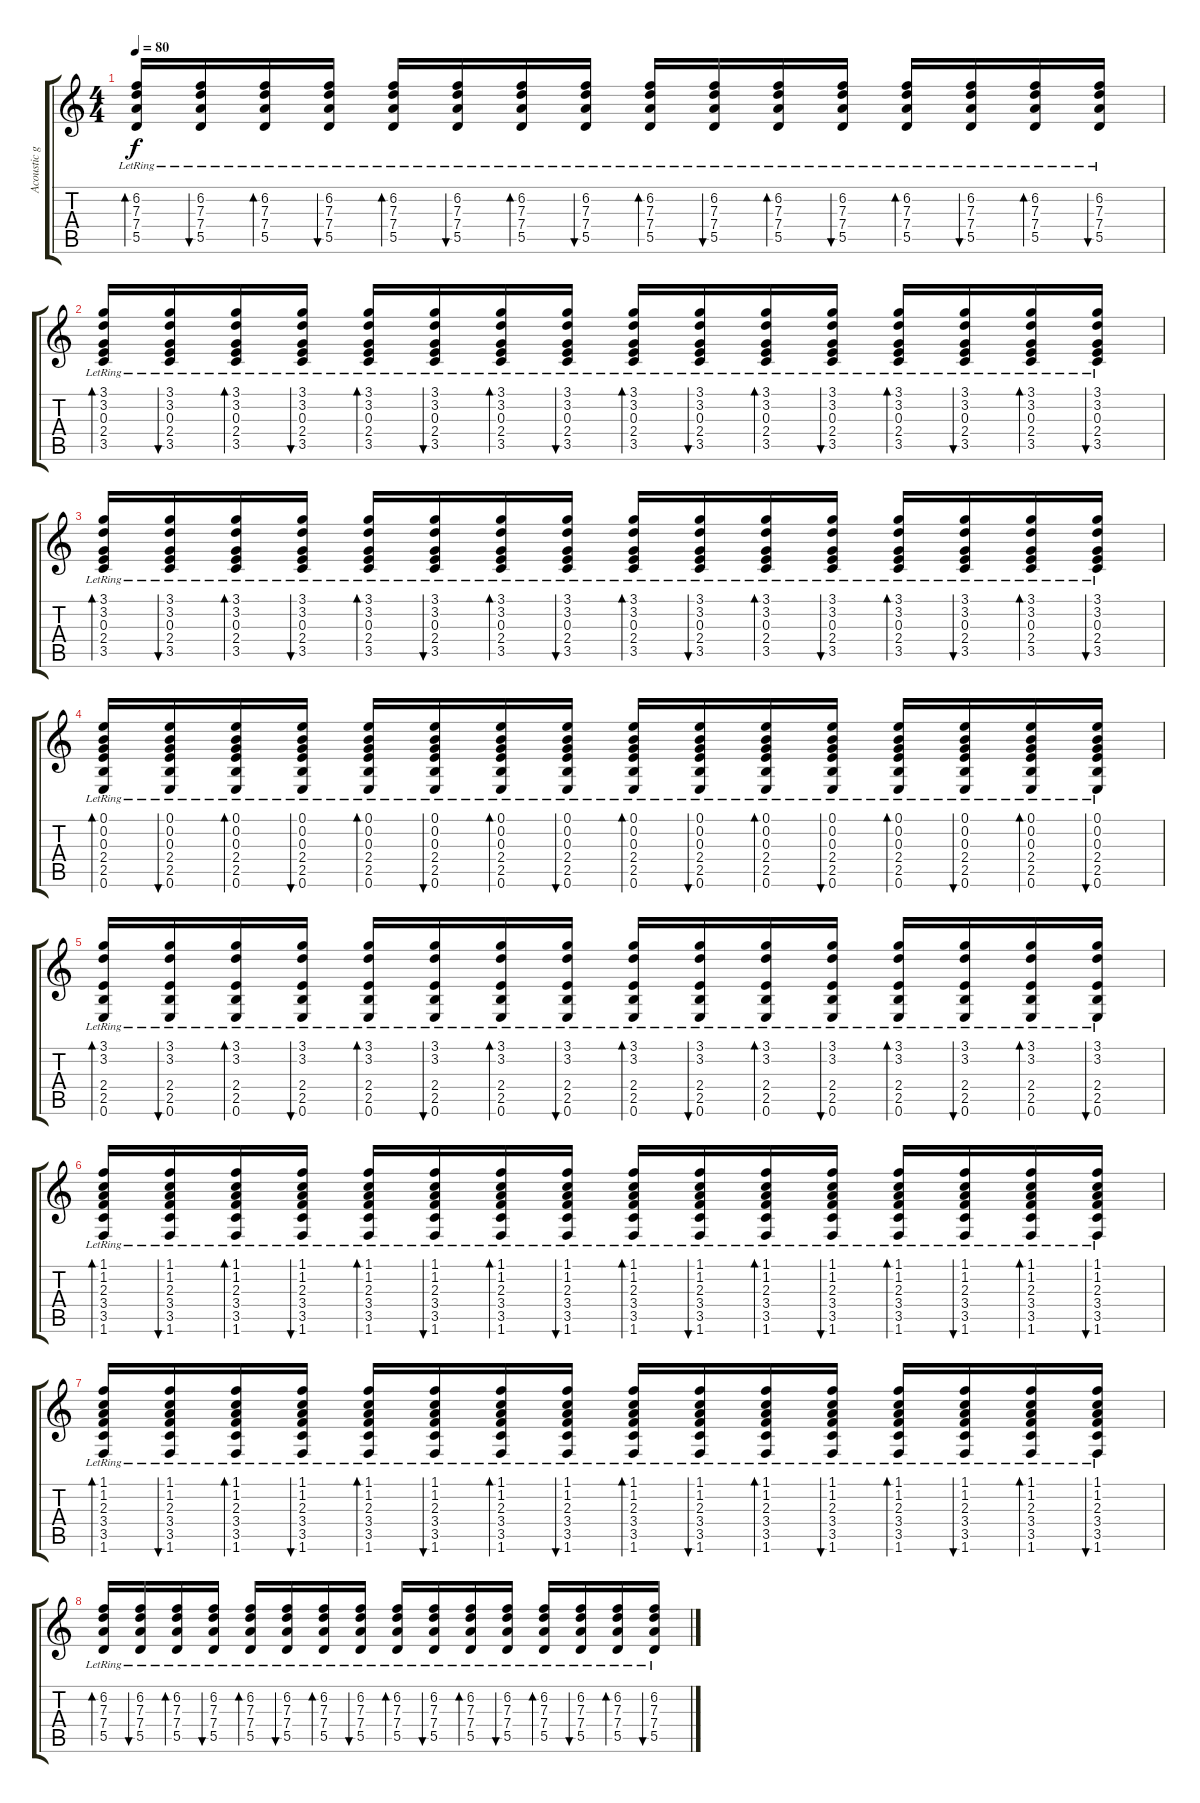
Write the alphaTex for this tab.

\track ("Acoustic guitar 2" "Acoustic g") {instrument acousticguitarsteel}
\staff {score tabs}
\tuning (E4 B3 G3 D3 A2 E2) {hide}
\ts (4 4)
\tempo 80
\clef g2
\ks c
(6.2{lr} 7.3{lr} 7.4{lr} 5.5{lr}).16{bd 60 dy f} (6.2{lr} 7.3{lr} 7.4{lr} 5.5{lr}).16{bu 60} (6.2{lr} 7.3{lr} 7.4{lr} 5.5{lr}).16{bd 60} (6.2{lr} 7.3{lr} 7.4{lr} 5.5{lr}).16{bu 60} (6.2{lr} 7.3{lr} 7.4{lr} 5.5{lr}).16{bd 60} (6.2{lr} 7.3{lr} 7.4{lr} 5.5{lr}).16{bu 60} (6.2{lr} 7.3{lr} 7.4{lr} 5.5{lr}).16{bd 60} (6.2{lr} 7.3{lr} 7.4{lr} 5.5{lr}).16{bu 60} (6.2{lr} 7.3{lr} 7.4{lr} 5.5{lr}).16{bd 60} (6.2{lr} 7.3{lr} 7.4{lr} 5.5{lr}).16{bu 60} (6.2{lr} 7.3{lr} 7.4{lr} 5.5{lr}).16{bd 60} (6.2{lr} 7.3{lr} 7.4{lr} 5.5{lr}).16{bu 60} (6.2{lr} 7.3{lr} 7.4{lr} 5.5{lr}).16{bd 60} (6.2{lr} 7.3{lr} 7.4{lr} 5.5{lr}).16{bu 60} (6.2{lr} 7.3{lr} 7.4{lr} 5.5{lr}).16{bd 60} (6.2{lr} 7.3{lr} 7.4{lr} 5.5{lr}).16{bu 60} |
(3.1{lr} 3.2{lr} 0.3{lr} 2.4{lr} 3.5{lr}).16{bd 60} (3.1{lr} 3.2{lr} 0.3{lr} 2.4{lr} 3.5{lr}).16{bu 60} (3.1{lr} 3.2{lr} 0.3{lr} 2.4{lr} 3.5{lr}).16{bd 60} (3.1{lr} 3.2{lr} 0.3{lr} 2.4{lr} 3.5{lr}).16{bu 60} (3.1{lr} 3.2{lr} 0.3{lr} 2.4{lr} 3.5{lr}).16{bd 60} (3.1{lr} 3.2{lr} 0.3{lr} 2.4{lr} 3.5{lr}).16{bu 60} (3.1{lr} 3.2{lr} 0.3{lr} 2.4{lr} 3.5{lr}).16{bd 60} (3.1{lr} 3.2{lr} 0.3{lr} 2.4{lr} 3.5{lr}).16{bu 60} (3.1{lr} 3.2{lr} 0.3{lr} 2.4{lr} 3.5{lr}).16{bd 60} (3.1{lr} 3.2{lr} 0.3{lr} 2.4{lr} 3.5{lr}).16{bu 60} (3.1{lr} 3.2{lr} 0.3{lr} 2.4{lr} 3.5{lr}).16{bd 60} (3.1{lr} 3.2{lr} 0.3{lr} 2.4{lr} 3.5{lr}).16{bu 60} (3.1{lr} 3.2{lr} 0.3{lr} 2.4{lr} 3.5{lr}).16{bd 60} (3.1{lr} 3.2{lr} 0.3{lr} 2.4{lr} 3.5{lr}).16{bu 60} (3.1{lr} 3.2{lr} 0.3{lr} 2.4{lr} 3.5{lr}).16{bd 60} (3.1{lr} 3.2{lr} 0.3{lr} 2.4{lr} 3.5{lr}).16{bu 60} |
(3.1{lr} 3.2{lr} 0.3{lr} 2.4{lr} 3.5{lr}).16{bd 60} (3.1{lr} 3.2{lr} 0.3{lr} 2.4{lr} 3.5{lr}).16{bu 60} (3.1{lr} 3.2{lr} 0.3{lr} 2.4{lr} 3.5{lr}).16{bd 60} (3.1{lr} 3.2{lr} 0.3{lr} 2.4{lr} 3.5{lr}).16{bu 60} (3.1{lr} 3.2{lr} 0.3{lr} 2.4{lr} 3.5{lr}).16{bd 60} (3.1{lr} 3.2{lr} 0.3{lr} 2.4{lr} 3.5{lr}).16{bu 60} (3.1{lr} 3.2{lr} 0.3{lr} 2.4{lr} 3.5{lr}).16{bd 60} (3.1{lr} 3.2{lr} 0.3{lr} 2.4{lr} 3.5{lr}).16{bu 60} (3.1{lr} 3.2{lr} 0.3{lr} 2.4{lr} 3.5{lr}).16{bd 60} (3.1{lr} 3.2{lr} 0.3{lr} 2.4{lr} 3.5{lr}).16{bu 60} (3.1{lr} 3.2{lr} 0.3{lr} 2.4{lr} 3.5{lr}).16{bd 60} (3.1{lr} 3.2{lr} 0.3{lr} 2.4{lr} 3.5{lr}).16{bu 60} (3.1{lr} 3.2{lr} 0.3{lr} 2.4{lr} 3.5{lr}).16{bd 60} (3.1{lr} 3.2{lr} 0.3{lr} 2.4{lr} 3.5{lr}).16{bu 60} (3.1{lr} 3.2{lr} 0.3{lr} 2.4{lr} 3.5{lr}).16{bd 60} (3.1{lr} 3.2{lr} 0.3{lr} 2.4{lr} 3.5{lr}).16{bu 60} |
(0.1{lr} 0.2{lr} 0.3{lr} 2.4{lr} 2.5{lr} 0.6{lr}).16{bd 60} (0.1{lr} 0.2{lr} 0.3{lr} 2.4{lr} 2.5{lr} 0.6{lr}).16{bu 60} (0.1{lr} 0.2{lr} 0.3{lr} 2.4{lr} 2.5{lr} 0.6{lr}).16{bd 60} (0.1{lr} 0.2{lr} 0.3{lr} 2.4{lr} 2.5{lr} 0.6{lr}).16{bu 60} (0.1{lr} 0.2{lr} 0.3{lr} 2.4{lr} 2.5{lr} 0.6{lr}).16{bd 60} (0.1{lr} 0.2{lr} 0.3{lr} 2.4{lr} 2.5{lr} 0.6{lr}).16{bu 60} (0.1{lr} 0.2{lr} 0.3{lr} 2.4{lr} 2.5{lr} 0.6{lr}).16{bd 60} (0.1{lr} 0.2{lr} 0.3{lr} 2.4{lr} 2.5{lr} 0.6{lr}).16{bu 60} (0.1{lr} 0.2{lr} 0.3{lr} 2.4{lr} 2.5{lr} 0.6{lr}).16{bd 60} (0.1{lr} 0.2{lr} 0.3{lr} 2.4{lr} 2.5{lr} 0.6{lr}).16{bu 60} (0.1{lr} 0.2{lr} 0.3{lr} 2.4{lr} 2.5{lr} 0.6{lr}).16{bd 60} (0.1{lr} 0.2{lr} 0.3{lr} 2.4{lr} 2.5{lr} 0.6{lr}).16{bu 60} (0.1{lr} 0.2{lr} 0.3{lr} 2.4{lr} 2.5{lr} 0.6{lr}).16{bd 60} (0.1{lr} 0.2{lr} 0.3{lr} 2.4{lr} 2.5{lr} 0.6{lr}).16{bu 60} (0.1{lr} 0.2{lr} 0.3{lr} 2.4{lr} 2.5{lr} 0.6{lr}).16{bd 60} (0.1{lr} 0.2{lr} 0.3{lr} 2.4{lr} 2.5{lr} 0.6{lr}).16{bu 60} |
(3.1{lr} 3.2{lr} 2.4{lr} 2.5{lr} 0.6{lr}).16{bd 60} (3.1{lr} 3.2{lr} 2.4{lr} 2.5{lr} 0.6{lr}).16{bu 60} (3.1{lr} 3.2{lr} 2.4{lr} 2.5{lr} 0.6{lr}).16{bd 60} (3.1{lr} 3.2{lr} 2.4{lr} 2.5{lr} 0.6{lr}).16{bu 60} (3.1{lr} 3.2{lr} 2.4{lr} 2.5{lr} 0.6{lr}).16{bd 60} (3.1{lr} 3.2{lr} 2.4{lr} 2.5{lr} 0.6{lr}).16{bu 60} (3.1{lr} 3.2{lr} 2.4{lr} 2.5{lr} 0.6{lr}).16{bd 60} (3.1{lr} 3.2{lr} 2.4{lr} 2.5{lr} 0.6{lr}).16{bu 60} (3.1{lr} 3.2{lr} 2.4{lr} 2.5{lr} 0.6{lr}).16{bd 60} (3.1{lr} 3.2{lr} 2.4{lr} 2.5{lr} 0.6{lr}).16{bu 60} (3.1{lr} 3.2{lr} 2.4{lr} 2.5{lr} 0.6{lr}).16{bd 60} (3.1{lr} 3.2{lr} 2.4{lr} 2.5{lr} 0.6{lr}).16{bu 60} (3.1{lr} 3.2{lr} 2.4{lr} 2.5{lr} 0.6{lr}).16{bd 60} (3.1{lr} 3.2{lr} 2.4{lr} 2.5{lr} 0.6{lr}).16{bu 60} (3.1{lr} 3.2{lr} 2.4{lr} 2.5{lr} 0.6{lr}).16{bd 60} (3.1{lr} 3.2{lr} 2.4{lr} 2.5{lr} 0.6{lr}).16{bu 60} |
(1.1{lr} 1.2{lr} 2.3{lr} 3.4{lr} 3.5{lr} 1.6{lr}).16{bd 60} (1.1{lr} 1.2{lr} 2.3{lr} 3.4{lr} 3.5{lr} 1.6{lr}).16{bu 60} (1.1{lr} 1.2{lr} 2.3{lr} 3.4{lr} 3.5{lr} 1.6{lr}).16{bd 60} (1.1{lr} 1.2{lr} 2.3{lr} 3.4{lr} 3.5{lr} 1.6{lr}).16{bu 60} (1.1{lr} 1.2{lr} 2.3{lr} 3.4{lr} 3.5{lr} 1.6{lr}).16{bd 60} (1.1{lr} 1.2{lr} 2.3{lr} 3.4{lr} 3.5{lr} 1.6{lr}).16{bu 60} (1.1{lr} 1.2{lr} 2.3{lr} 3.4{lr} 3.5{lr} 1.6{lr}).16{bd 60} (1.1{lr} 1.2{lr} 2.3{lr} 3.4{lr} 3.5{lr} 1.6{lr}).16{bu 60} (1.1{lr} 1.2{lr} 2.3{lr} 3.4{lr} 3.5{lr} 1.6{lr}).16{bd 60} (1.1{lr} 1.2{lr} 2.3{lr} 3.4{lr} 3.5{lr} 1.6{lr}).16{bu 60} (1.1{lr} 1.2{lr} 2.3{lr} 3.4{lr} 3.5{lr} 1.6{lr}).16{bd 60} (1.1{lr} 1.2{lr} 2.3{lr} 3.4{lr} 3.5{lr} 1.6{lr}).16{bu 60} (1.1{lr} 1.2{lr} 2.3{lr} 3.4{lr} 3.5{lr} 1.6{lr}).16{bd 60} (1.1{lr} 1.2{lr} 2.3{lr} 3.4{lr} 3.5{lr} 1.6{lr}).16{bu 60} (1.1{lr} 1.2{lr} 2.3{lr} 3.4{lr} 3.5{lr} 1.6{lr}).16{bd 60} (1.1{lr} 1.2{lr} 2.3{lr} 3.4{lr} 3.5{lr} 1.6{lr}).16{bu 60} |
(1.1{lr} 1.2{lr} 2.3{lr} 3.4{lr} 3.5{lr} 1.6{lr}).16{bd 60} (1.1{lr} 1.2{lr} 2.3{lr} 3.4{lr} 3.5{lr} 1.6{lr}).16{bu 60} (1.1{lr} 1.2{lr} 2.3{lr} 3.4{lr} 3.5{lr} 1.6{lr}).16{bd 60} (1.1{lr} 1.2{lr} 2.3{lr} 3.4{lr} 3.5{lr} 1.6{lr}).16{bu 60} (1.1{lr} 1.2{lr} 2.3{lr} 3.4{lr} 3.5{lr} 1.6{lr}).16{bd 60} (1.1{lr} 1.2{lr} 2.3{lr} 3.4{lr} 3.5{lr} 1.6{lr}).16{bu 60} (1.1{lr} 1.2{lr} 2.3{lr} 3.4{lr} 3.5{lr} 1.6{lr}).16{bd 60} (1.1{lr} 1.2{lr} 2.3{lr} 3.4{lr} 3.5{lr} 1.6{lr}).16{bu 60} (1.1{lr} 1.2{lr} 2.3{lr} 3.4{lr} 3.5{lr} 1.6{lr}).16{bd 60} (1.1{lr} 1.2{lr} 2.3{lr} 3.4{lr} 3.5{lr} 1.6{lr}).16{bu 60} (1.1{lr} 1.2{lr} 2.3{lr} 3.4{lr} 3.5{lr} 1.6{lr}).16{bd 60} (1.1{lr} 1.2{lr} 2.3{lr} 3.4{lr} 3.5{lr} 1.6{lr}).16{bu 60} (1.1{lr} 1.2{lr} 2.3{lr} 3.4{lr} 3.5{lr} 1.6{lr}).16{bd 60} (1.1{lr} 1.2{lr} 2.3{lr} 3.4{lr} 3.5{lr} 1.6{lr}).16{bu 60} (1.1{lr} 1.2{lr} 2.3{lr} 3.4{lr} 3.5{lr} 1.6{lr}).16{bd 60} (1.1{lr} 1.2{lr} 2.3{lr} 3.4{lr} 3.5{lr} 1.6{lr}).16{bu 60} |
(6.2{lr} 7.3{lr} 7.4{lr} 5.5{lr}).16{bd 60} (6.2{lr} 7.3{lr} 7.4{lr} 5.5{lr}).16{bu 60} (6.2{lr} 7.3{lr} 7.4{lr} 5.5{lr}).16{bd 60} (6.2{lr} 7.3{lr} 7.4{lr} 5.5{lr}).16{bu 60} (6.2{lr} 7.3{lr} 7.4{lr} 5.5{lr}).16{bd 60} (6.2{lr} 7.3{lr} 7.4{lr} 5.5{lr}).16{bu 60} (6.2{lr} 7.3{lr} 7.4{lr} 5.5{lr}).16{bd 60} (6.2{lr} 7.3{lr} 7.4{lr} 5.5{lr}).16{bu 60} (6.2{lr} 7.3{lr} 7.4{lr} 5.5{lr}).16{bd 60} (6.2{lr} 7.3{lr} 7.4{lr} 5.5{lr}).16{bu 60} (6.2{lr} 7.3{lr} 7.4{lr} 5.5{lr}).16{bd 60} (6.2{lr} 7.3{lr} 7.4{lr} 5.5{lr}).16{bu 60} (6.2{lr} 7.3{lr} 7.4{lr} 5.5{lr}).16{bd 60} (6.2{lr} 7.3{lr} 7.4{lr} 5.5{lr}).16{bu 60} (6.2{lr} 7.3{lr} 7.4{lr} 5.5{lr}).16{bd 60} (6.2{lr} 7.3{lr} 7.4{lr} 5.5{lr}).16{bu 60}
